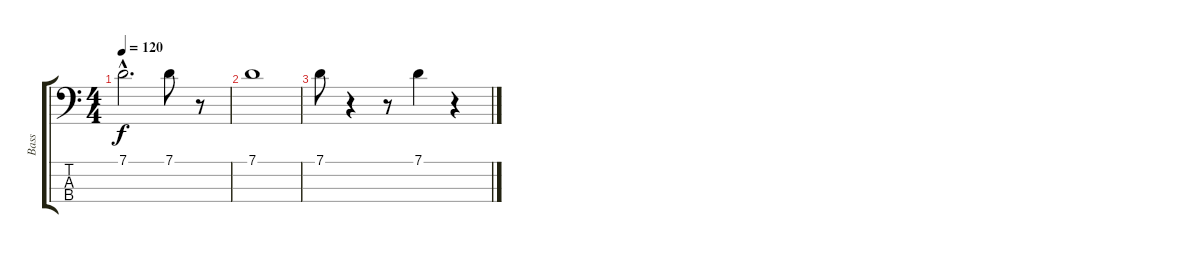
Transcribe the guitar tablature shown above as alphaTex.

\track ("Bass" "Bass") {instrument electricbasspick}
\staff {score tabs}
\tuning (G2 D2 A1 E1) {hide}
\ts (4 4)
\tempo 120
\clef f4
\ks c
7.1{hac}.2{d dy f} 7.1.8 r.8 |
7.1.1 |
7.1.8 r.4 r.8 7.1.4 r.4
